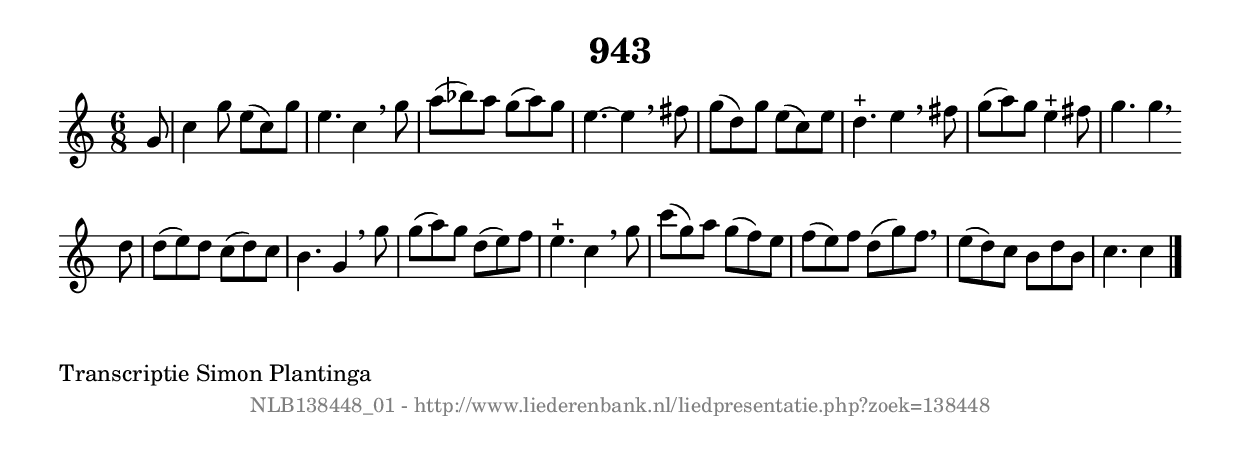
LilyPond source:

%
% produced by wce2krn 1.64 (7 June 2014)
%
\version"2.16"
#(append! paper-alist '(("long" . (cons (* 210 mm) (* 2000 mm)))))
#(set-default-paper-size "long")
sb = {\breathe}
mBreak = {\breathe }
bBreak = {\breathe }
x = {\once\override NoteHead #'style = #'cross }
gl=\glissando
itime={\override Staff.TimeSignature #'stencil = ##f }
ficta = {\once\set suggestAccidentals = ##t}
fine = {\once\override Score.RehearsalMark #'self-alignment-X = #1 \mark \markup {\italic{Fine}}}
dc = {\once\override Score.RehearsalMark #'self-alignment-X = #1 \mark \markup {\italic{D.C.}}}
dcf = {\once\override Score.RehearsalMark #'self-alignment-X = #1 \mark \markup {\italic{D.C. al Fine}}}
dcc = {\once\override Score.RehearsalMark #'self-alignment-X = #1 \mark \markup {\italic{D.C. al Coda}}}
ds = {\once\override Score.RehearsalMark #'self-alignment-X = #1 \mark \markup {\italic{D.S.}}}
dsf = {\once\override Score.RehearsalMark #'self-alignment-X = #1 \mark \markup {\italic{D.S. al Fine}}}
dsc = {\once\override Score.RehearsalMark #'self-alignment-X = #1 \mark \markup {\italic{D.S. al Coda}}}
pv = {\set Score.repeatCommands = #'((volta "1"))}
sv = {\set Score.repeatCommands = #'((volta "2"))}
tv = {\set Score.repeatCommands = #'((volta "3"))}
qv = {\set Score.repeatCommands = #'((volta "4"))}
xv = {\set Score.repeatCommands = #'((volta #f))}
\header{ tagline = ""
title = "943"
}
\score {{
\key c \major
\relative g'
{
\set melismaBusyProperties = #'()
\partial 32*4
\time 6/8
\tempo 4=120
\override Score.MetronomeMark #'transparent = ##t
\override Score.RehearsalMark #'break-visibility = #(vector #t #t #f)
g8 | c4 g'8 e8( c8) g'8 | e4. c4 \sb g'8 | a8( bes8) a8 g8( a8) g8 | e4.~ e4 \sb fis8 | g8( d8) g8 e8( c8) e8 | d4.^"+" e4 \sb fis8 | g8( a8) g8 e4^"+" fis8 | g4. g4 \bar ":|:" \bBreak
d8 | d8( e8) d8 c8( d8) c8 | b4. g4 \sb g'8 | g8( a8) g8 d8( e8) f8 | e4.^"+" c4 \sb g'8 | c8( g8) a8 g8( f8) e8 | f8( e8) f8 d8( g8) f8 \sb | e8( d8) c8 b8 d8 b8 | c4. c4 \bar "|."
 }}
 \midi { }
 \layout {
            indent = 0.0\cm
}
}
\markup { \wordwrap-string #" 
Transcriptie Simon Plantinga
"}
\markup { \vspace #0 } \markup { \with-color #grey \fill-line { \center-column { \smaller "NLB138448_01 - http://www.liederenbank.nl/liedpresentatie.php?zoek=138448" } } }
